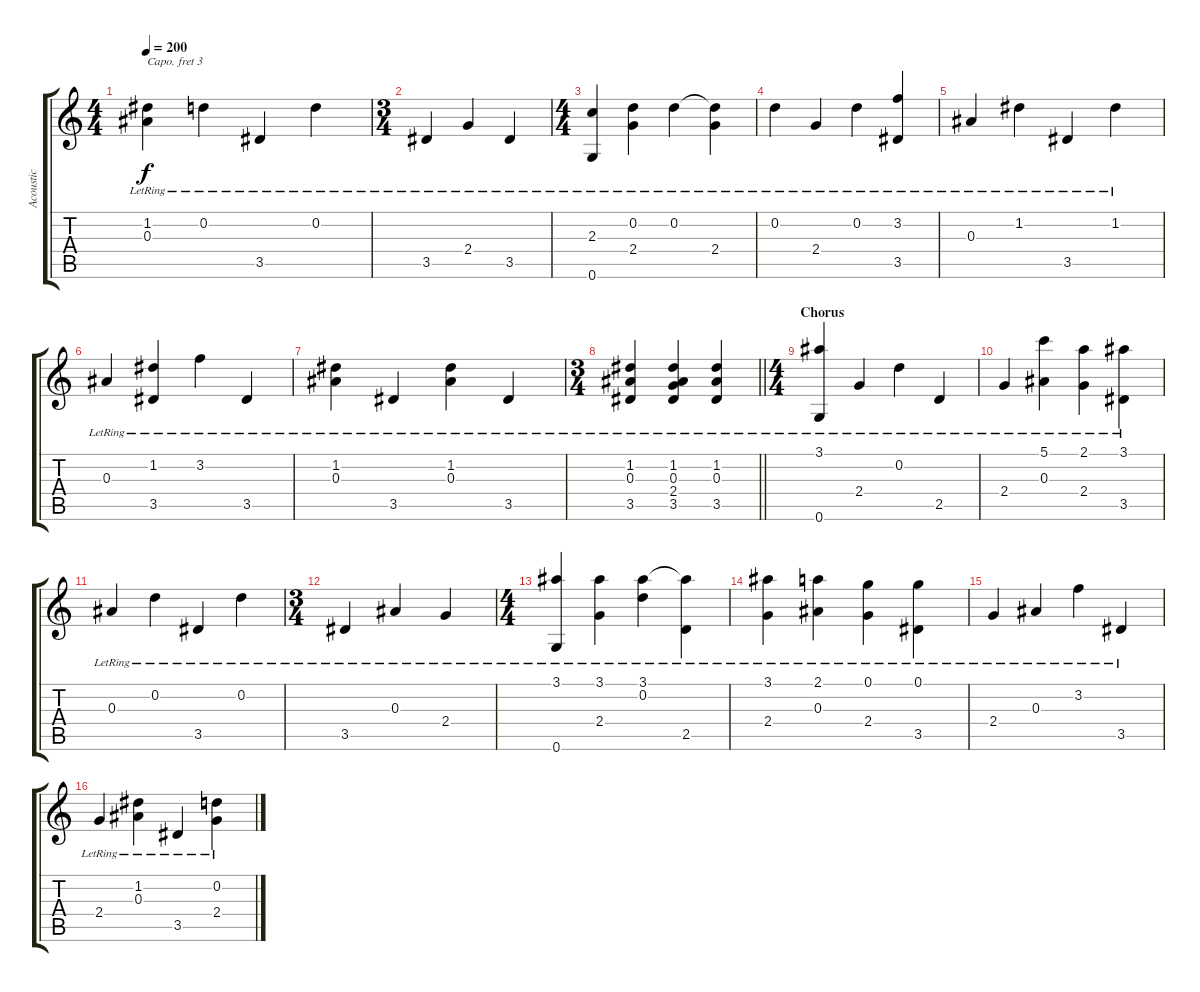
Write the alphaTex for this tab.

\track ("Acoustic" "Acoustic") {instrument acousticguitarsteel}
\staff {score tabs}
\capo 3
\tuning (E4 B3 G3 D3 A2 E2) {hide}
\ts (4 4)
\tempo 200
\clef g2
\ks c
(1.2{t} 0.3{lr}).4{dy f} 0.2{lr}.4 3.5{lr}.4 0.2{lr}.4 |
\ts (3 4)
3.5{lr}.4 2.4{lr}.4 3.5{lr}.4 |
\ts (4 4)
(2.3{lr} 0.6{lr}).4 (0.2{lr} 2.4{lr}).4 0.2{lr}.4 (0.2{t} 2.4{lr}).4 |
0.2{lr}.4 2.4{lr}.4 0.2{lr}.4 (3.2{lr} 3.5{lr}).4 |
0.3{lr}.4 1.2{lr}.4 3.5{lr}.4 1.2{lr}.4 |
0.3{lr}.4 (1.2{lr} 3.5{lr}).4 3.2{lr}.4 3.5{lr}.4 |
(1.2{lr} 0.3{lr}).4 3.5{lr}.4 (1.2{lr} 0.3{lr}).4 3.5{lr}.4 |
\ts (3 4)
\barLineRight lightlight
(1.2{lr} 0.3{lr} 3.5).4 (1.2{lr} 0.3 2.4 3.5{lr}).4 (1.2{lr} 0.3{lr} 3.5).4 |
\ts (4 4)
\section ("" "Chorus")
(3.1{lr} 0.6{lr}).4 2.4{lr}.4 0.2{lr}.4 2.5{lr}.4 |
2.4{lr}.4 (5.1{lr} 0.3{lr}).4 (2.1{lr} 2.4{lr}).4 (3.1{lr} 3.5{lr}).4 |
0.3{lr}.4 0.2{lr}.4 3.5{lr}.4 0.2{lr}.4 |
\ts (3 4)
3.5{lr}.4 0.3{lr}.4 2.4{lr}.4 |
\ts (4 4)
(3.1{lr} 0.6{lr}).4 (3.1{lr} 2.4{lr}).4 (3.1{lr} 0.2{lr}).4 (3.1{t} 2.5{lr}).4 |
(3.1{lr} 2.4{lr}).4 (2.1{lr} 0.3{lr}).4 (0.1{lr} 2.4{lr}).4 (0.1{lr} 3.5{lr}).4 |
2.4{lr}.4 0.3{lr}.4 3.2{lr}.4 3.5{lr}.4 |
2.4{lr}.4 (1.2{lr} 0.3{lr}).4 3.5{lr}.4 (0.2{lr} 2.4{lr}).4
